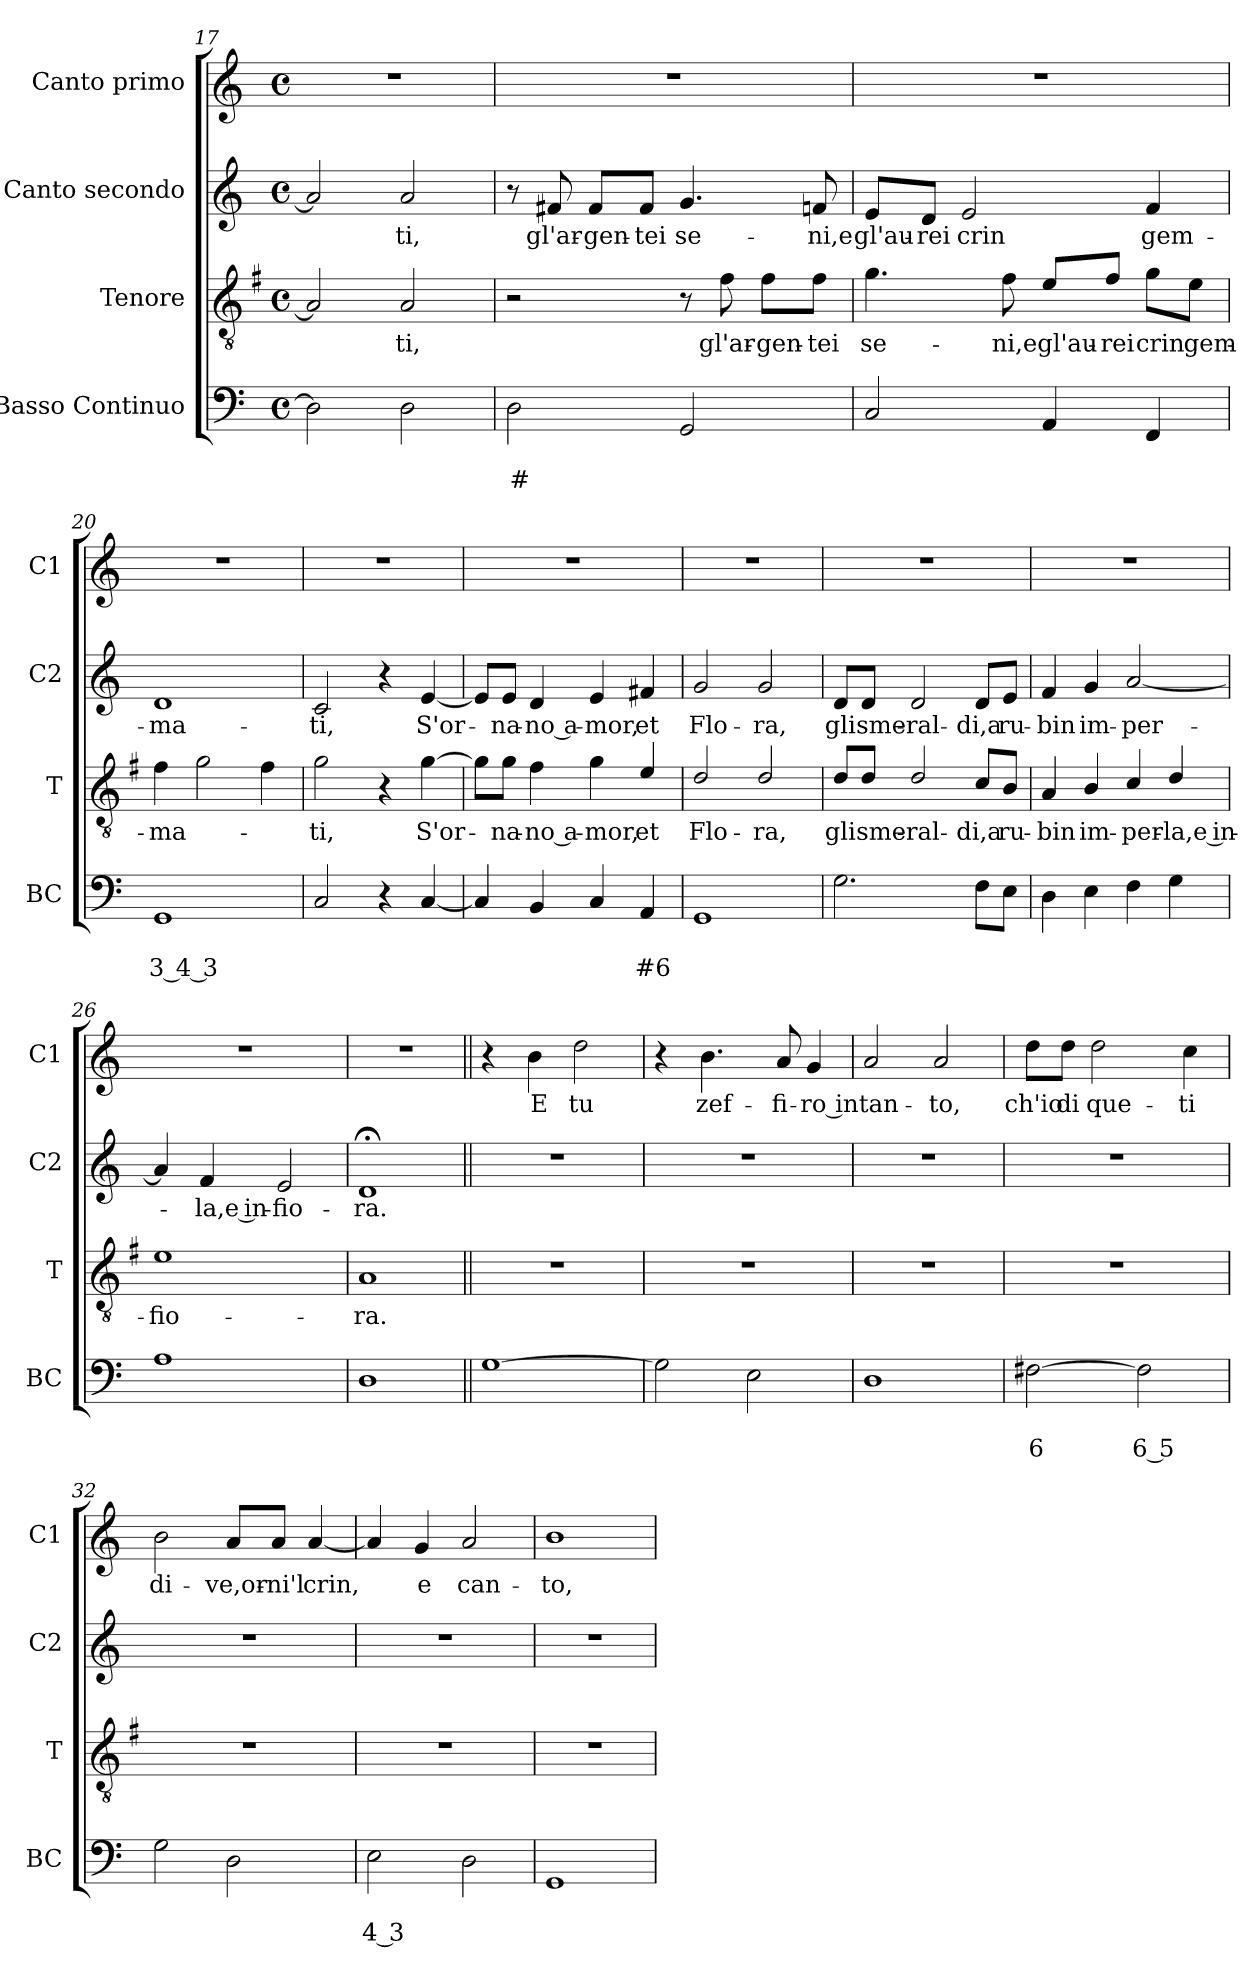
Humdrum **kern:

**kern	**text	**text	**kern	**text	**kern	**text	**kern	**text
*part4	*part4	*part4	*part3	*part3	*part2	*part2	*part1	*part1
*staff4	*staff4	*staff4	*staff3	*staff3	*staff2	*staff2	*staff1	*staff1
*I"Basso Continuo	*	*	*I"Tenore	*	*I"Canto secondo	*	*I"Canto primo	*
*I'BC	*	*	*I'T	*	*I'C2	*	*I'C1	*
*clefF4	*	*	*clefGv2	*	*clefG2	*	*clefG2	*
*	*	*	*ITrd4c7	*	*	*	*	*
*k[]	*	*	*k[]	*	*k[]	*	*k[]	*
*C:	*	*	*C:	*	*C:	*	*C:	*
*M4/4	*	*	*M4/4	*	*M4/4	*	*M4/4	*
*met(c)	*	*	*met(c)	*	*met(c)	*	*met(c)	*
=17	=17	=17	=17	=17	=17	=17	=17	=17
2D\]	.	.	2D/]	.	2a/]	.	1r	.
!	!	!	!	!LO:LY:b	!	!LO:LY:b	!	!
2D\	.	.	2D/	-ti,	2a/	-ti,	.	.
=18	=18	=18	=18	=18	=18	=18	=18	=18
!	!	!LO:LY:b	!	!	!	!	!	!
2D\	.	#	2r	.	8r	.	1r	.
!	!	!	!	!	!	!LO:LY:b	!	!
.	.	.	.	.	8f#X/	gl'ar-	.	.
!	!	!	!	!	!	!LO:LY:b	!	!
.	.	.	.	.	8f#/L	-gen-	.	.
!	!	!	!	!	!	!LO:LY:b	!	!
.	.	.	.	.	8f#/J	-tei	.	.
!	!	!	!	!	!	!LO:LY:b	!	!
2GG/	.	.	8r	.	4.g/	se-	.	.
!	!	!	!	!LO:LY:b	!	!	!	!
.	.	.	8B\	gl'ar-	.	.	.	.
!	!	!	!	!LO:LY:b	!	!	!	!
.	.	.	8B\L	-gen-	.	.	.	.
!	!	!	!	!LO:LY:b	!	!LO:LY:b	!	!
.	.	.	8B\J	-tei	8fn/	-ni,e	.	.
=19	=19	=19	=19	=19	=19	=19	=19	=19
!	!	!	!	!LO:LY:b	!	!LO:LY:b	!	!
2C/	.	.	4.c\	se-	8e/L	gl'au-	1r	.
!	!	!	!	!	!	!LO:LY:b	!	!
.	.	.	.	.	8d/J	-rei	.	.
!	!	!	!	!	!	!LO:LY:b	!	!
.	.	.	.	.	2e/	crin	.	.
!	!	!	!	!LO:LY:b	!	!	!	!
.	.	.	8B\	-ni,e	.	.	.	.
!	!	!	!	!LO:LY:b	!	!	!	!
4AA/	.	.	8A/L	gl'au-	.	.	.	.
!	!	!	!	!LO:LY:b	!	!	!	!
.	.	.	8B/J	-rei	.	.	.	.
!	!	!	!	!LO:LY:b	!	!LO:LY:b	!	!
4FF/	.	.	8c\L	crin	4f/	gem-	.	.
!	!	!	!	!LO:LY:b	!	!	!	!
.	.	.	8A\J	gem-	.	.	.	.
=20	=20	=20	=20	=20	=20	=20	=20	=20
!	!	!LO:LY:b	!	!LO:LY:b	!	!LO:LY:b	!	!
1GG	.	3 4 3	4B\	-ma-	1d	-ma-	1r	.
.	.	.	2c\	.	.	.	.	.
.	.	.	4B\	.	.	.	.	.
!!LO:LB:g=z
=21	=21	=21	=21	=21	=21	=21	=21	=21
!	!	!	!	!LO:LY:b	!	!LO:LY:b	!	!
2C/	.	.	2c\	-ti,	2c/	-ti,	1r	.
4r	.	.	4r	.	4r	.	.	.
!	!	!	!	!LO:LY:b	!	!LO:LY:b	!	!
[4C/	.	.	[4c\	S'or-	[4e/	S'or-	.	.
=22	=22	=22	=22	=22	=22	=22	=22	=22
4C/]	.	.	8c\L]	.	8e/L]	.	1r	.
!	!	!	!	!LO:LY:b	!	!LO:LY:b	!	!
.	.	.	8c\J	-na-	8e/J	-na-	.	.
!	!	!	!	!LO:LY:b	!	!LO:LY:b	!	!
4BB/	.	.	4B\	-no a-	4d/	-no a-	.	.
!	!	!	!	!LO:LY:b	!	!LO:LY:b	!	!
4C/	.	.	4c\	-mor,	4e/	-mor,	.	.
!	!	!LO:LY:b	!	!LO:LY:b	!	!LO:LY:b	!	!
4AA/	.	#6	4A/	et	4f#X/	et	.	.
=23	=23	=23	=23	=23	=23	=23	=23	=23
!	!	!	!	!LO:LY:b	!	!LO:LY:b	!	!
1GG	.	.	2G/	Flo-	2g/	Flo-	1r	.
!	!	!	!	!LO:LY:b	!	!LO:LY:b	!	!
.	.	.	2G/	-ra,	2g/	-ra,	.	.
=24	=24	=24	=24	=24	=24	=24	=24	=24
!	!	!	!	!LO:LY:b	!	!LO:LY:b	!	!
2.G\	.	.	8G/L	gli	8d/L	gli	1r	.
!	!	!	!	!LO:LY:b	!	!LO:LY:b	!	!
.	.	.	8G/J	sme-	8d/J	sme-	.	.
!	!	!	!	!LO:LY:b	!	!LO:LY:b	!	!
.	.	.	2G/	-ral-	2d/	-ral-	.	.
!	!	!	!	!LO:LY:b	!	!LO:LY:b	!	!
8F\L	.	.	8F/L	-di,a	8d/L	-di,a	.	.
!	!	!	!	!LO:LY:b	!	!LO:LY:b	!	!
8E\J	.	.	8E/J	ru-	8e/J	ru-	.	.
=25	=25	=25	=25	=25	=25	=25	=25	=25
!	!	!	!	!LO:LY:b	!	!LO:LY:b	!	!
4D\	.	.	4D/	-bin	4f/	-bin	1r	.
!	!	!	!	!LO:LY:b	!	!LO:LY:b	!	!
4E\	.	.	4E/	im-	4g/	im-	.	.
!	!	!	!	!LO:LY:b	!	!LO:LY:b	!	!
4F\	.	.	4F/	-per-	[2a/	-per-	.	.
!	!	!	!	!LO:LY:b	!	!	!	!
4G\	.	.	4G/	-la,e in-	.	.	.	.
=26	=26	=26	=26	=26	=26	=26	=26	=26
!	!	!	!	!LO:LY:b	!	!	!	!
1A	.	.	1A	-fio-	4a/]	.	1r	.
!	!	!	!	!	!	!LO:LY:b	!	!
.	.	.	.	.	4f/	-la,e in-	.	.
!	!	!	!	!	!	!LO:LY:b	!	!
.	.	.	.	.	2e/	-fio-	.	.
=27	=27	=27	=27	=27	=27	=27	=27	=27
!	!	!	!	!LO:LY:b	!	!LO:LY:b	!	!
1D	.	.	1D	-ra.	1d;<	-ra.	1r	.
!!LO:PB:g=z
=28||	=28||	=28||	=28||	=28||	=28||	=28||	=28||	=28||
[1G	.	.	1r	.	1r	.	4r	.
!	!	!	!	!	!	!	!	!LO:LY:b
.	.	.	.	.	.	.	4b\	E
!	!	!	!	!	!	!	!	!LO:LY:b
.	.	.	.	.	.	.	2dd\	tu
=29	=29	=29	=29	=29	=29	=29	=29	=29
2G\]	.	.	1r	.	1r	.	4r	.
!	!	!	!	!	!	!	!	!LO:LY:b
.	.	.	.	.	.	.	4.b\	zef-
2E\	.	.	.	.	.	.	.	.
!	!	!	!	!	!	!	!	!LO:LY:b
.	.	.	.	.	.	.	8a/	-fi-
!	!	!	!	!	!	!	!	!LO:LY:b
.	.	.	.	.	.	.	4g/	-ro in
=30	=30	=30	=30	=30	=30	=30	=30	=30
!	!	!	!	!	!	!	!	!LO:LY:b
1D	.	.	1r	.	1r	.	2a/	tan-
!	!	!	!	!	!	!	!	!LO:LY:b
.	.	.	.	.	.	.	2a/	-to,
=31	=31	=31	=31	=31	=31	=31	=31	=31
!	!	!LO:LY:b	!	!	!	!	!	!LO:LY:b
[2F#X\	.	6	1r	.	1r	.	8dd\L	ch'io
!	!	!	!	!	!	!	!	!LO:LY:b
.	.	.	.	.	.	.	8dd\J	di
!	!	!	!	!	!	!	!	!LO:LY:b
.	.	.	.	.	.	.	2dd\	que-
!	!	!LO:LY:b	!	!	!	!	!	!
2F#\]	.	6 5	.	.	.	.	.	.
!	!	!	!	!	!	!	!	!LO:LY:b
.	.	.	.	.	.	.	4cc\	-ti
=32	=32	=32	=32	=32	=32	=32	=32	=32
!	!	!	!	!	!	!	!	!LO:LY:b
2G\	.	.	1r	.	1r	.	2b\	di-
!	!	!	!	!	!	!	!	!LO:LY:b
2D\	.	.	.	.	.	.	8a/L	-ve,or-
!	!	!	!	!	!	!	!	!LO:LY:b
.	.	.	.	.	.	.	8a/J	-ni'l
!	!	!	!	!	!	!	!	!LO:LY:b
.	.	.	.	.	.	.	[4a/	crin,
=33	=33	=33	=33	=33	=33	=33	=33	=33
!	!	!LO:LY:b	!	!	!	!	!	!
2E\	.	4 3	1r	.	1r	.	4a/]	.
!	!	!	!	!	!	!	!	!LO:LY:b
.	.	.	.	.	.	.	4g/	e
!	!	!	!	!	!	!	!	!LO:LY:b
2D\	.	.	.	.	.	.	2a/	can-
=34	=34	=34	=34	=34	=34	=34	=34	=34
!	!	!	!	!	!	!	!	!LO:LY:b
1GG	.	.	1r	.	1r	.	1b	-to,
=	=	=	=	=	=	=	=	=
*-	*-	*-	*-	*-	*-	*-	*-	*-
